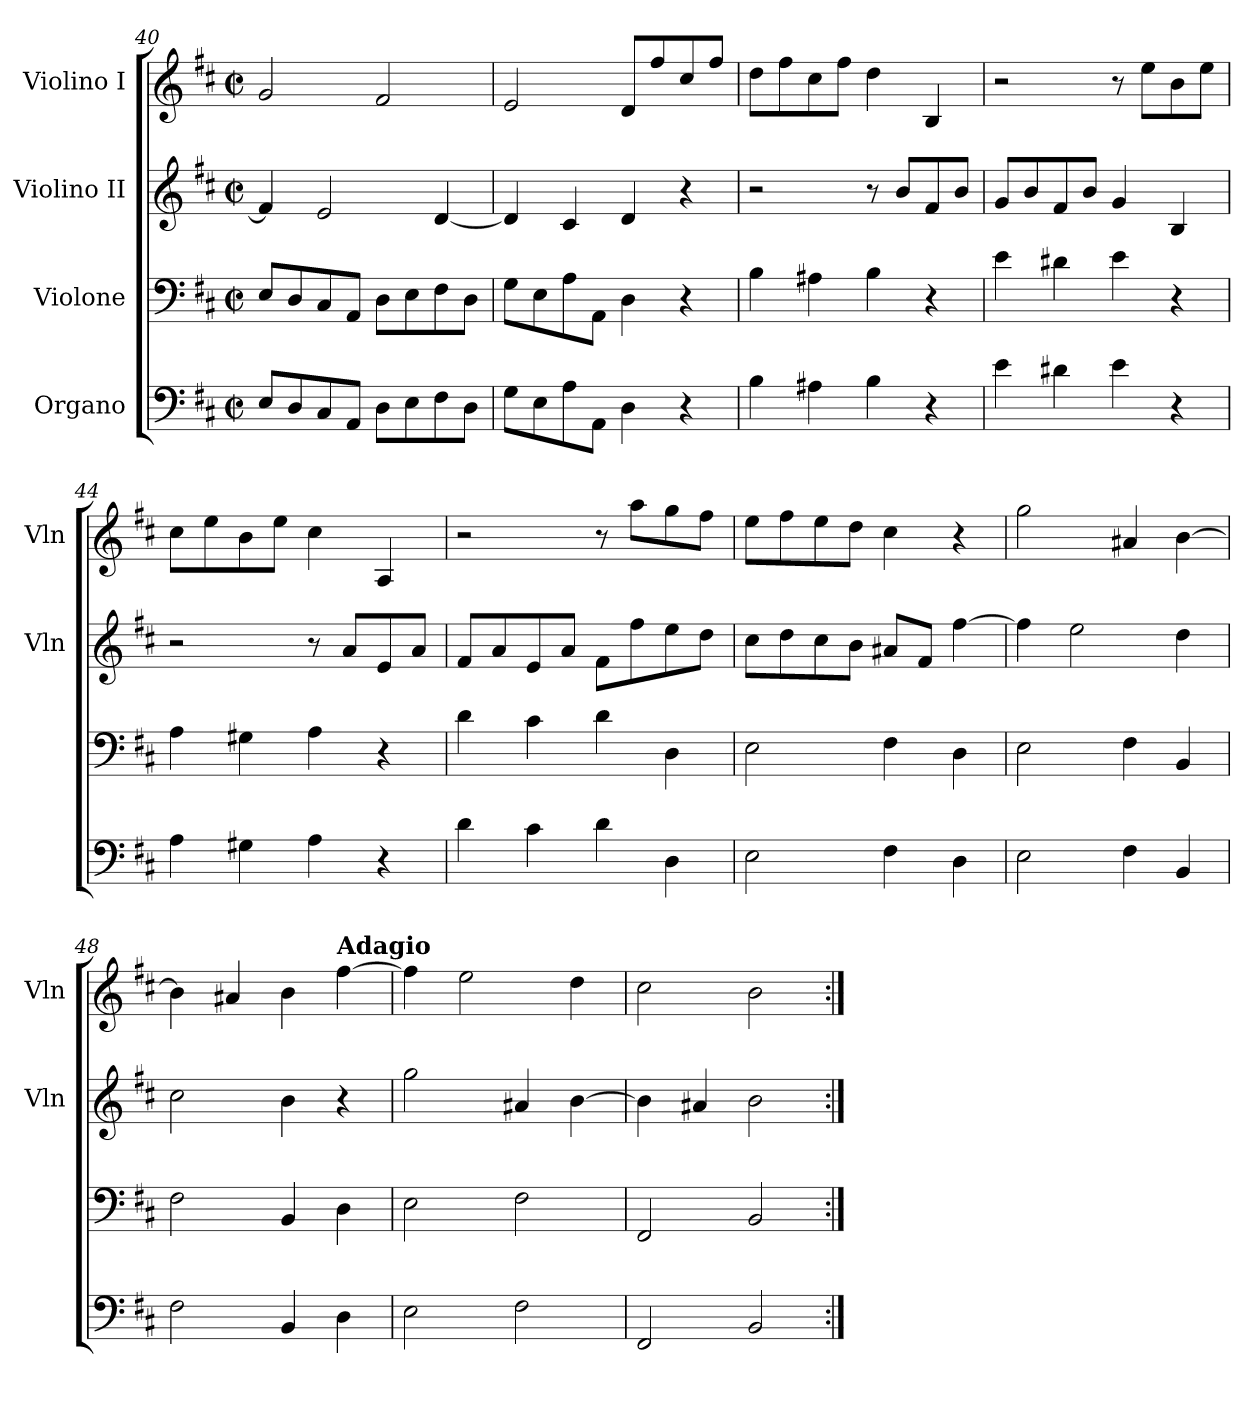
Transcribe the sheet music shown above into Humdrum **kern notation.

**kern	**kern	**kern	**kern
*part4	*part3	*part2	*part1
*staff4	*staff3	*staff2	*staff1
*I"Organo	*I"Violone	*I"Violino II	*I"Violino I
*	*	*I'Vln	*I'Vln
*clefF4	*clefF4	*clefG2	*clefG2
*k[f#c#]	*k[f#c#]	*k[f#c#]	*k[f#c#]
*b:	*b:	*b:	*b:
*M2/2	*M2/2	*M2/2	*M2/2
*met(c|)	*met(c|)	*met(c|)	*met(c|)
=40	=40	=40	=40
8EL	8EL	4f#]	2g
8D	8D	.	.
8C#	8C#	2e	.
8AAJ	8AAJ	.	.
8DL	8DL	.	2f#
8E	8E	.	.
8F#	8F#	[4d	.
8DJ	8DJ	.	.
=41	=41	=41	=41
8GL	8GL	4d]	2e
8E	8E	.	.
8A	8A	4c#	.
8AAJ	8AAJ	.	.
4D	4D	4d	8dL
.	.	.	8ff#
4r	4r	4r	8cc#
.	.	.	8ff#J
=42	=42	=42	=42
4B	4B	2r	8ddL
.	.	.	8ff#
4A#X	4A#X	.	8cc#
.	.	.	8ff#J
4B	4B	8r	4dd
.	.	8bL	.
4r	4r	8f#	4B
.	.	8bJ	.
=43	=43	=43	=43
4e	4e	8gL	2r
.	.	8b	.
4d#X	4d#X	8f#	.
.	.	8bJ	.
4e	4e	4g	8r
.	.	.	8eeL
4r	4r	4B	8b
.	.	.	8eeJ
=44	=44	=44	=44
4A	4A	2r	8cc#L
.	.	.	8ee
4G#X	4G#X	.	8b
.	.	.	8eeJ
4A	4A	8r	4cc#
.	.	8aL	.
4r	4r	8e	4A
.	.	8aJ	.
=45	=45	=45	=45
4d	4d	8f#L	2r
.	.	8a	.
4c#	4c#	8e	.
.	.	8aJ	.
4d	4d	8f#L	8r
.	.	8ff#	8aaL
4D	4D	8ee	8gg
.	.	8ddJ	8ff#J
=46	=46	=46	=46
2E	2E	8cc#L	8eeL
.	.	8dd	8ff#
.	.	8cc#	8ee
.	.	8bJ	8ddJ
4F#	4F#	8a#XL	4cc#
.	.	8f#J	.
4D	4D	[4ff#	4r
=47	=47	=47	=47
2E	2E	4ff#]	2gg
.	.	2ee	.
4F#	4F#	.	4a#X
4BB	4BB	4dd	[4b
=48	=48	=48	=48
2F#	2F#	2cc#	4b]
.	.	.	4a#X
4BB	4BB	4b	4b
!	!	!	!LO:TX:a:B:t=Adagio
4D	4D	4r	[4ff#
=49	=49	=49	=49
2E	2E	2gg	4ff#]
.	.	.	2ee
2F#	2F#	4a#X	.
.	.	[4b	4dd
=50	=50	=50	=50
2FF#	2FF#	4b]	2cc#
.	.	4a#X	.
2BB	2BB	2b	2b
=:|!	=:|!	=:|!	=:|!
*-	*-	*-	*-
